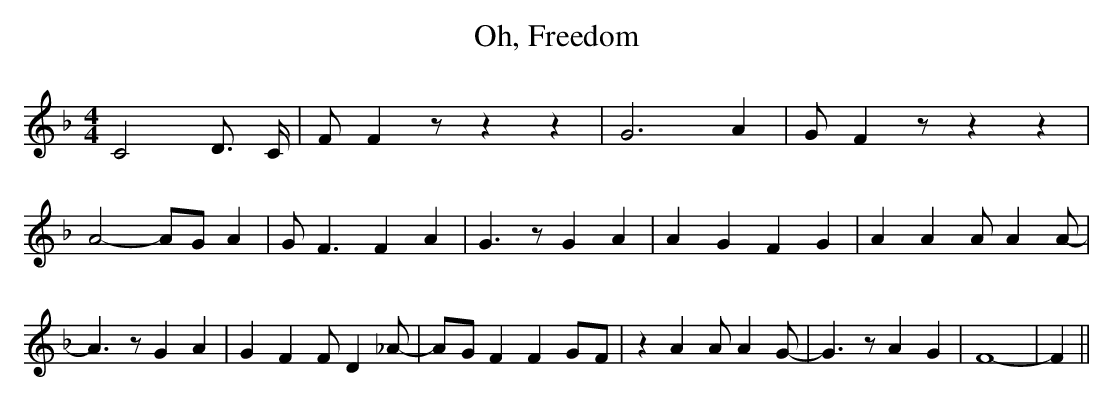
X:1
T:Oh, Freedom
M:4/4
L:1/4
K:F
 C2- D3/4- C/4| F/2 F z/2 z z| G3- A| G/2 F z/2 z z| A2-A/2-G/2 A|\
 G/2 F3/2 F A| G3/2 z/2 G A| A- G F G| A A A/2 A A/2-| A3/2 z/2 G A|\
 G F F/2 D _A/2-|A/2-G/2 F FG/2-F/2| z A A/2 A G/2-| G3/2 z/2 A G|\
 F4-| F||
